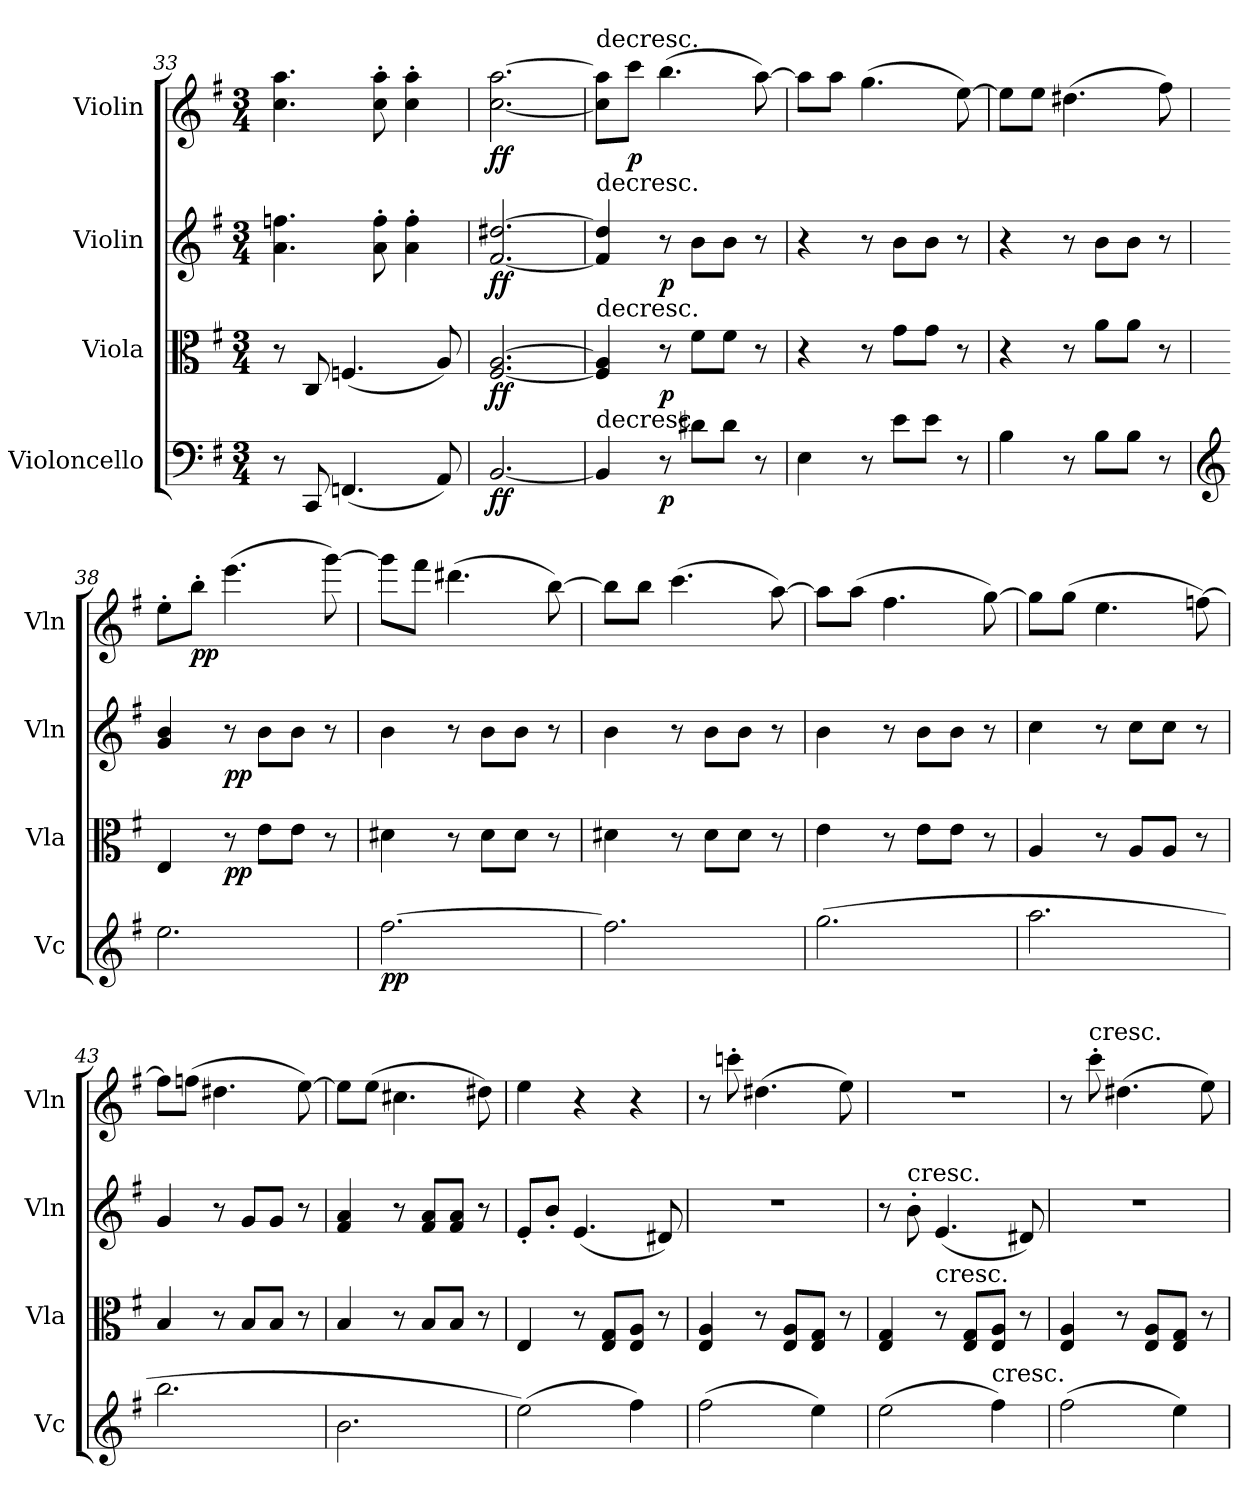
**kern	**dynam	**kern	**dynam	**kern	**dynam	**kern	**dynam
*part4	*part4	*part3	*part3	*part2	*part2	*part1	*part1
*staff4	*staff4	*staff3	*staff3	*staff2	*staff2	*staff1	*staff1
*I"Violoncello	*	*I"Viola	*	*I"Violin	*	*I"Violin	*
*I'Vc	*	*I'Vla	*	*I'Vln	*	*I'Vln	*
*clefF4	*	*clefC3	*	*clefG2	*	*clefG2	*
*k[f#]	*	*k[f#]	*	*k[f#]	*	*k[f#]	*
*M3/4	*	*M3/4	*	*M3/4	*	*M3/4	*
=33	=33	=33	=33	=33	=33	=33	=33
8r	.	8r	.	4.a\ 4.ffn\	.	4.cc\ 4.aa\	.
8CC/	.	8C/	.	.	.	.	.
(4.FFn/	.	(4.Fn/	.	.	.	.	.
.	.	.	.	8a'\ 8ff'\	.	8cc'\ 8aa'\	.
.	.	.	.	4a'\ 4ff'\	.	4cc'\ 4aa'\	.
8AA/)	.	8A/)	.	.	.	.	.
=34	=34	=34	=34	=34	=34	=34	=34
[2.BB/	ff	[2.F#/ [2.A/	ff	[2.f#/ [2.dd#X/	ff	[2.cc\ [2.aa\	ff
=35	=35	=35	=35	=35	=35	=35	=35
!	!	!	!	!	!	!LO:TX:t=decresc.	!
!	!	!	!	!LO:TX:t=decresc.	!	!	!
!	!	!LO:TX:t=decresc.	!	!	!	!	!
!LO:TX:t=decresc.	!	!	!	!	!	!	!
4BB/]	.	4F#]/ 4A]/	.	4f#]/ 4dd#]/	.	8cc]\ 8aa]\L	.
.	.	.	.	.	.	8ccc\J	p
8r	p	8r	p	8r	p	(4.bb\	.
8d#X\L	.	8f#\L	.	8b\L	.	.	.
8d#\J	.	8f#\J	.	8b\J	.	.	.
8r	.	8r	.	8r	.	[8aa\)	.
=36	=36	=36	=36	=36	=36	=36	=36
4E\	.	4r	.	4r	.	8aa\L]	.
.	.	.	.	.	.	8aa\J	.
8r	.	8r	.	8r	.	(4.gg\	.
8e\L	.	8g\L	.	8b\L	.	.	.
8e\J	.	8g\J	.	8b\J	.	.	.
8r	.	8r	.	8r	.	[8ee\)	.
=37	=37	=37	=37	=37	=37	=37	=37
4B\	.	4r	.	4r	.	8ee\L]	.
.	.	.	.	.	.	8ee\J	.
8r	.	8r	.	8r	.	(4.dd#X\	.
8B\L	.	8a\L	.	8b\L	.	.	.
8B\J	.	8a\J	.	8b\J	.	.	.
8r	.	8r	.	8r	.	8ff#\)	.
=38	=38	=38	=38	=38	=38	=38	=38
*clefG2	*	*	*	*	*	*	*
2.ee\	.	4E/	.	4g/ 4b/	.	8ee'\L	.
.	.	.	.	.	.	8bb'\J	pp
.	.	8r	pp	8r	pp	(4.eee\	.
.	.	8e\L	.	8b\L	.	.	.
.	.	8e\J	.	8b\J	.	.	.
.	.	8r	.	8r	.	[8ggg\)	.
=39	=39	=39	=39	=39	=39	=39	=39
[2.ff#\	pp	4d#X\	.	4b\	.	8ggg\L]	.
.	.	.	.	.	.	8fff#\J	.
.	.	8r	.	8r	.	(4.ddd#X\	.
.	.	8d#\L	.	8b\L	.	.	.
.	.	8d#\J	.	8b\J	.	.	.
.	.	8r	.	8r	.	[8bb\)	.
=40	=40	=40	=40	=40	=40	=40	=40
2.ff#\]	.	4d#X\	.	4b\	.	8bb\L]	.
.	.	.	.	.	.	8bb\J	.
.	.	8r	.	8r	.	(4.ccc\	.
.	.	8d#\L	.	8b\L	.	.	.
.	.	8d#\J	.	8b\J	.	.	.
.	.	8r	.	8r	.	[8aa\)	.
=41	=41	=41	=41	=41	=41	=41	=41
(2.gg\	.	4e\	.	4b\	.	8aa\L]	.
.	.	.	.	.	.	(8aa\J	.
.	.	8r	.	8r	.	4.ff#\	.
.	.	8e\L	.	8b\L	.	.	.
.	.	8e\J	.	8b\J	.	.	.
.	.	8r	.	8r	.	[8gg\)	.
=42	=42	=42	=42	=42	=42	=42	=42
2.aa\	.	4A/	.	4cc\	.	8gg\L]	.
.	.	.	.	.	.	(8gg\J	.
.	.	8r	.	8r	.	4.ee\	.
.	.	8A/L	.	8cc\L	.	.	.
.	.	8A/J	.	8cc\J	.	.	.
.	.	8r	.	8r	.	[8ffn\)	.
=43	=43	=43	=43	=43	=43	=43	=43
2.bb\	.	4B/	.	4g/	.	8ff\L]	.
.	.	.	.	.	.	(8ffn\J	.
.	.	8r	.	8r	.	4.dd#X\	.
.	.	8B/L	.	8g/L	.	.	.
.	.	8B/J	.	8g/J	.	.	.
.	.	8r	.	8r	.	[8ee\)	.
=44	=44	=44	=44	=44	=44	=44	=44
2.b\	.	4B/	.	4f#/ 4a/	.	8ee\L]	.
.	.	.	.	.	.	(8ee\J	.
.	.	8r	.	8r	.	4.cc#X\	.
.	.	8B/L	.	8f#/ 8a/L	.	.	.
.	.	8B/J	.	8f#/ 8a/J	.	.	.
.	.	8r	.	8r	.	8dd#X\)	.
=45	=45	=45	=45	=45	=45	=45	=45
(2ee\)	.	4E/	.	8e'/L	.	4ee\	.
.	.	.	.	8b'/J	.	.	.
.	.	8r	.	(4.e/	.	4r	.
.	.	8E/ 8G/L	.	.	.	.	.
4ff#\)	.	8E/ 8A/J	.	.	.	4r	.
.	.	8r	.	8d#X/)	.	.	.
=46	=46	=46	=46	=46	=46	=46	=46
(2ff#\	.	4E/ 4A/	.	2.r	.	8r	.
.	.	.	.	.	.	8cccn'\	.
.	.	8r	.	.	.	(4.dd#X\	.
.	.	8E/ 8A/L	.	.	.	.	.
4ee\)	.	8E/ 8G/J	.	.	.	.	.
.	.	8r	.	.	.	8ee\)	.
=47	=47	=47	=47	=47	=47	=47	=47
(2ee\	.	4E/ 4G/	.	8r	.	2.r	.
!	!	!	!	!LO:TX:t=cresc.	!	!	!
.	.	.	.	8b'\	.	.	.
!	!	!LO:TX:t=cresc.	!	!	!	!	!
.	.	8r	.	(4.e/	.	.	.
.	.	8E/ 8G/L	.	.	.	.	.
!LO:TX:t=cresc.	!	!	!	!	!	!	!
4ff#\)	.	8E/ 8A/J	.	.	.	.	.
.	.	8r	.	8d#X/)	.	.	.
=48	=48	=48	=48	=48	=48	=48	=48
(2ff#\	.	4E/ 4A/	.	2.r	.	8r	.
!	!	!	!	!	!	!LO:TX:t=cresc.	!
.	.	.	.	.	.	8ccc'\	.
.	.	8r	.	.	.	(4.dd#X\	.
.	.	8E/ 8A/L	.	.	.	.	.
4ee\)	.	8E/ 8G/J	.	.	.	.	.
.	.	8r	.	.	.	8ee\)	.
=	=	=	=	=	=	=	=
*-	*-	*-	*-	*-	*-	*-	*-
